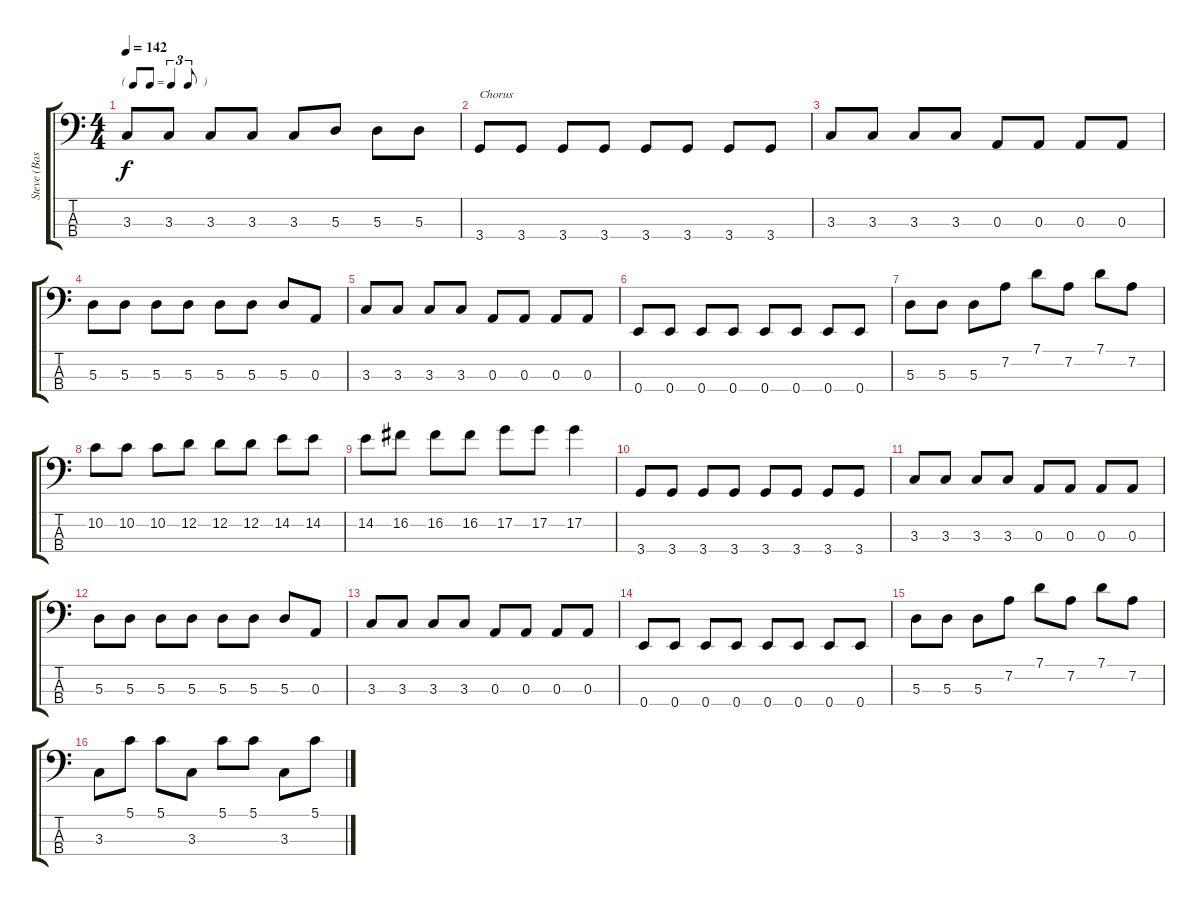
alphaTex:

\track ("Steve (Bass)" "Steve (Bas") {instrument electricbassfinger}
\staff {score tabs}
\tuning (G2 D2 A1 E1) {hide}
\ts (4 4)
\tf triplet8th
\tempo 142
\clef f4
\ks c
3.3.8{dy f} 3.3.8 3.3.8 3.3.8 3.3.8 5.3.8 5.3.8 5.3.8 |
3.4.8{txt "Chorus"} 3.4.8 3.4.8 3.4.8 3.4.8 3.4.8 3.4.8 3.4.8 |
3.3.8 3.3.8 3.3.8 3.3.8 0.3.8 0.3.8 0.3.8 0.3.8 |
5.3.8 5.3.8 5.3.8 5.3.8 5.3.8 5.3.8 5.3.8 0.3.8 |
3.3.8 3.3.8 3.3.8 3.3.8 0.3.8 0.3.8 0.3.8 0.3.8 |
0.4.8 0.4.8 0.4.8 0.4.8 0.4.8 0.4.8 0.4.8 0.4.8 |
5.3.8 5.3.8 5.3.8 7.2.8 7.1.8 7.2.8 7.1.8 7.2.8 |
10.2.8 10.2.8 10.2.8 12.2.8 12.2.8 12.2.8 14.2.8 14.2.8 |
14.2.8 16.2.8 16.2.8 16.2.8 17.2.8 17.2.8 17.2.4 |
3.4.8 3.4.8 3.4.8 3.4.8 3.4.8 3.4.8 3.4.8 3.4.8 |
3.3.8 3.3.8 3.3.8 3.3.8 0.3.8 0.3.8 0.3.8 0.3.8 |
5.3.8 5.3.8 5.3.8 5.3.8 5.3.8 5.3.8 5.3.8 0.3.8 |
3.3.8 3.3.8 3.3.8 3.3.8 0.3.8 0.3.8 0.3.8 0.3.8 |
0.4.8 0.4.8 0.4.8 0.4.8 0.4.8 0.4.8 0.4.8 0.4.8 |
5.3.8 5.3.8 5.3.8 7.2.8 7.1.8 7.2.8 7.1.8 7.2.8 |
3.3.8 5.1.8 5.1.8 3.3.8 5.1.8 5.1.8 3.3.8 5.1.8
